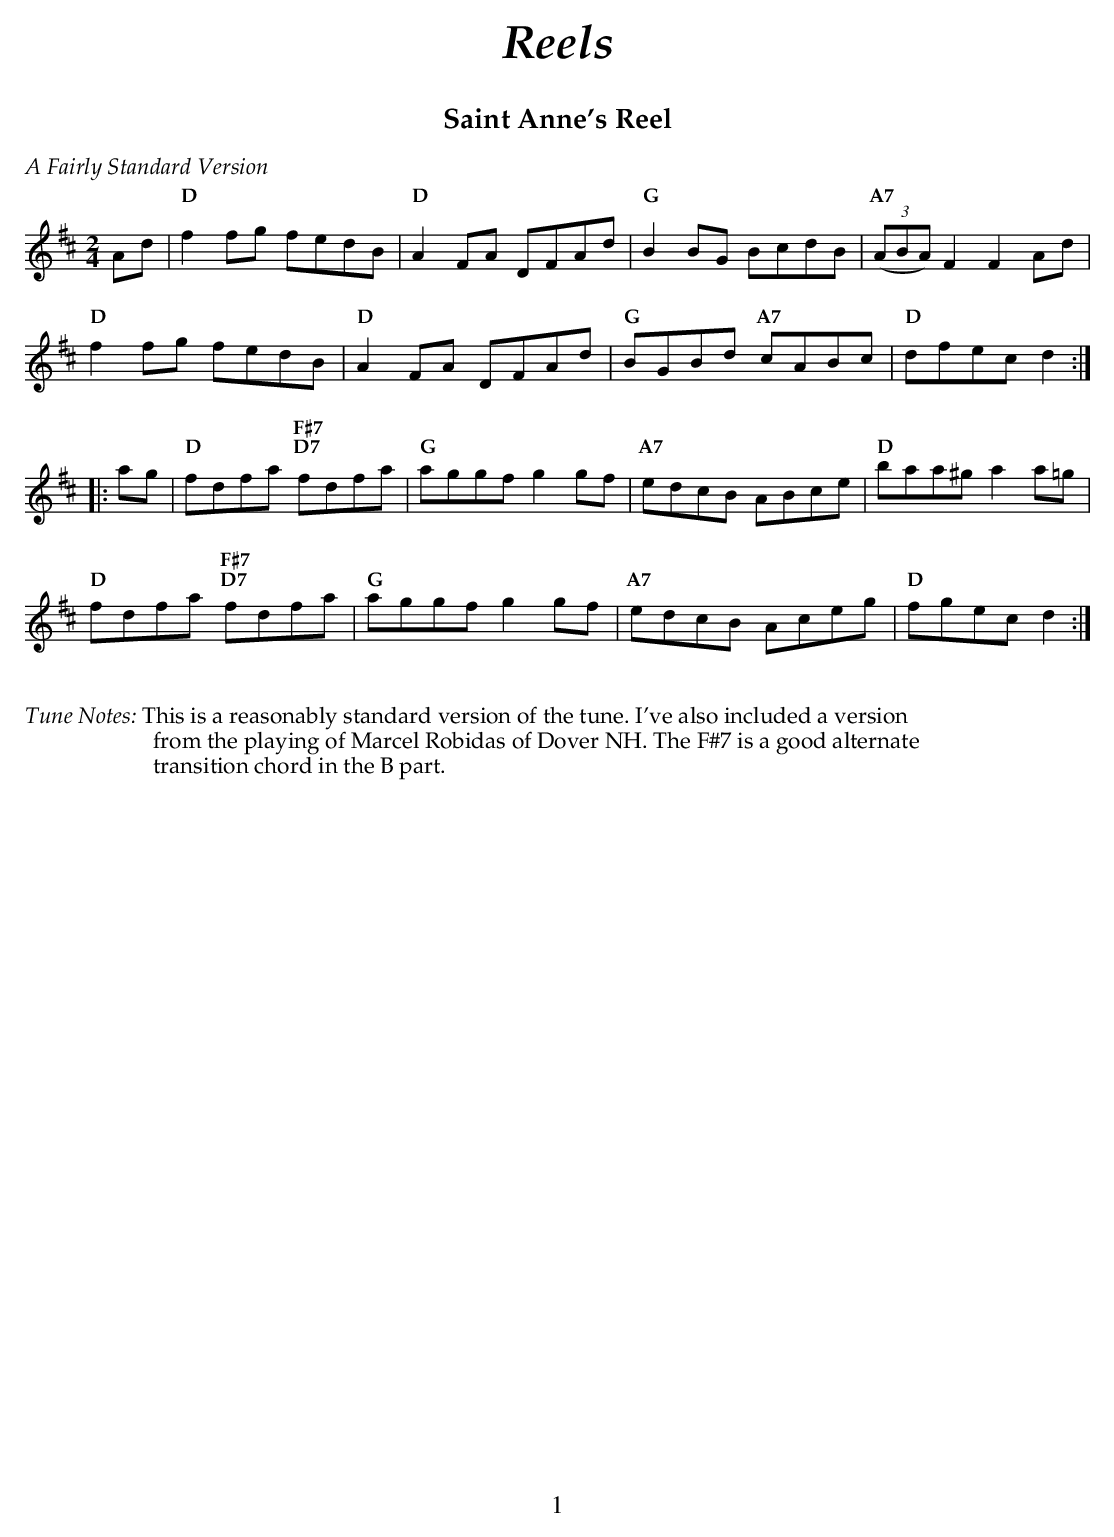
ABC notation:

X:1
T:Saint Anne's Reel
M:2/4
L:1/1600
K:D
%%text $2A Fairly Standard Version$0
  Ad |\
"D" f2fg fedB | "D" A2FA DFAd | "G" B2BG BcdB | "A7" ((3ABA)F2 F2Ad |
"D" f2fg fedB | "D" A2FA DFAd | "G" BGBd "A7" cABc | "D" dfec  d2  :|
|:ag |\
"D" fdfa "F#7;D7" fdfa | "G" aggf g2gf | "A7" edcB ABce | "D" baa^g a2a=g |
"D" fdfa "F#7;D7" fdfa | "G" aggf g2gf | "A7" edcB Aceg | "D" fgec  d2   :|
